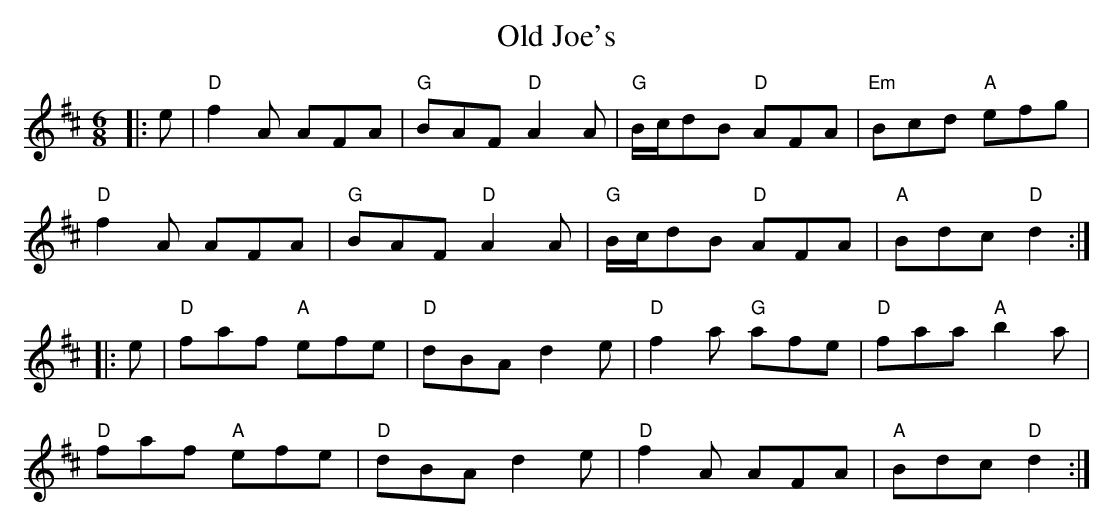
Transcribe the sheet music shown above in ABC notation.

X:1
T: Old Joe's
M: 6/8
L: 1/8
K: Dmaj
|:e|"D"f2A AFA|"G" BAF "D"A2A|"G"B/c/dB "D"AFA|"Em"Bcd "A"efg|
"D"f2A AFA|"G"BAF "D"A2A|"G" B/c/dB "D"AFA|"A"Bdc "D"d2:|
|:e|"D"faf "A"efe|"D" dBA d2e|"D" f2a "G" afe|"D"faa "A"b2a|
"D"faf "A"efe|"D"dBA d2e|"D" f2A AFA|"A" Bdc "D"d2:|
